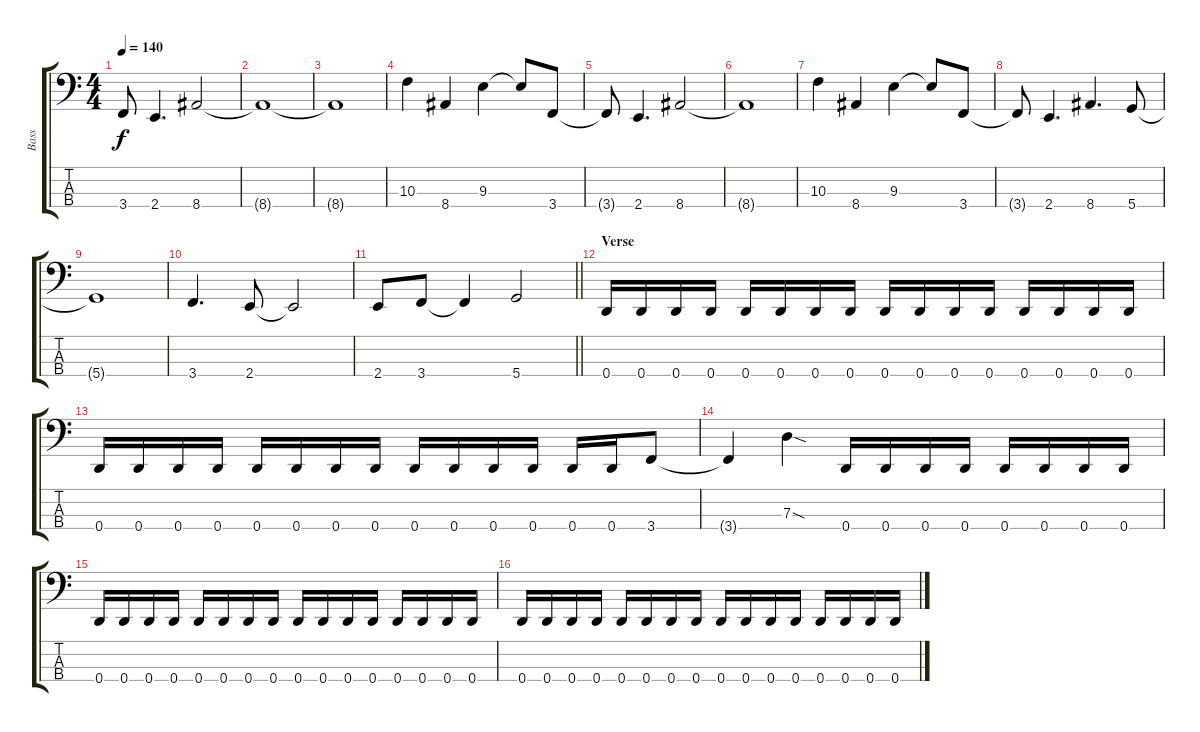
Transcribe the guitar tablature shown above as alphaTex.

\track ("Bass" "Bass") {instrument electricbassfinger}
\staff {score tabs}
\tuning (F2 C2 G1 D1) {hide}
\ts (4 4)
\tempo 140
\clef f4
\ks c
3.4{t}.8{dy f} 2.4.4{d} 8.4.2 |
8.4{t}.1 |
8.4{t}.1 |
10.3.4 8.4.4 9.3.4 9.3{t}.8 3.4.8 |
3.4{t}.8 2.4.4{d} 8.4.2 |
8.4{t}.1 |
10.3.4 8.4.4 9.3.4 9.3{t}.8 3.4.8 |
3.4{t}.8 2.4.4{d} 8.4.4{d} 5.4.8 |
5.4{t}.1 |
3.4.4{d} 2.4.8 2.4{t}.2 |
\barLineRight lightlight
2.4.8 3.4.8 3.4{t}.4 5.4.2 |
\section ("" "Verse")
0.4.16 0.4.16 0.4.16 0.4.16 0.4.16 0.4.16 0.4.16 0.4.16 0.4.16 0.4.16 0.4.16 0.4.16 0.4.16 0.4.16 0.4.16 0.4.16 |
0.4.16 0.4.16 0.4.16 0.4.16 0.4.16 0.4.16 0.4.16 0.4.16 0.4.16 0.4.16 0.4.16 0.4.16 0.4.16 0.4.16 3.4.8 |
3.4{t}.4 7.3{sod}.4 0.4.16 0.4.16 0.4.16 0.4.16 0.4.16 0.4.16 0.4.16 0.4.16 |
0.4.16 0.4.16 0.4.16 0.4.16 0.4.16 0.4.16 0.4.16 0.4.16 0.4.16 0.4.16 0.4.16 0.4.16 0.4.16 0.4.16 0.4.16 0.4.16 |
0.4.16 0.4.16 0.4.16 0.4.16 0.4.16 0.4.16 0.4.16 0.4.16 0.4.16 0.4.16 0.4.16 0.4.16 0.4.16 0.4.16 0.4.16 0.4.16
